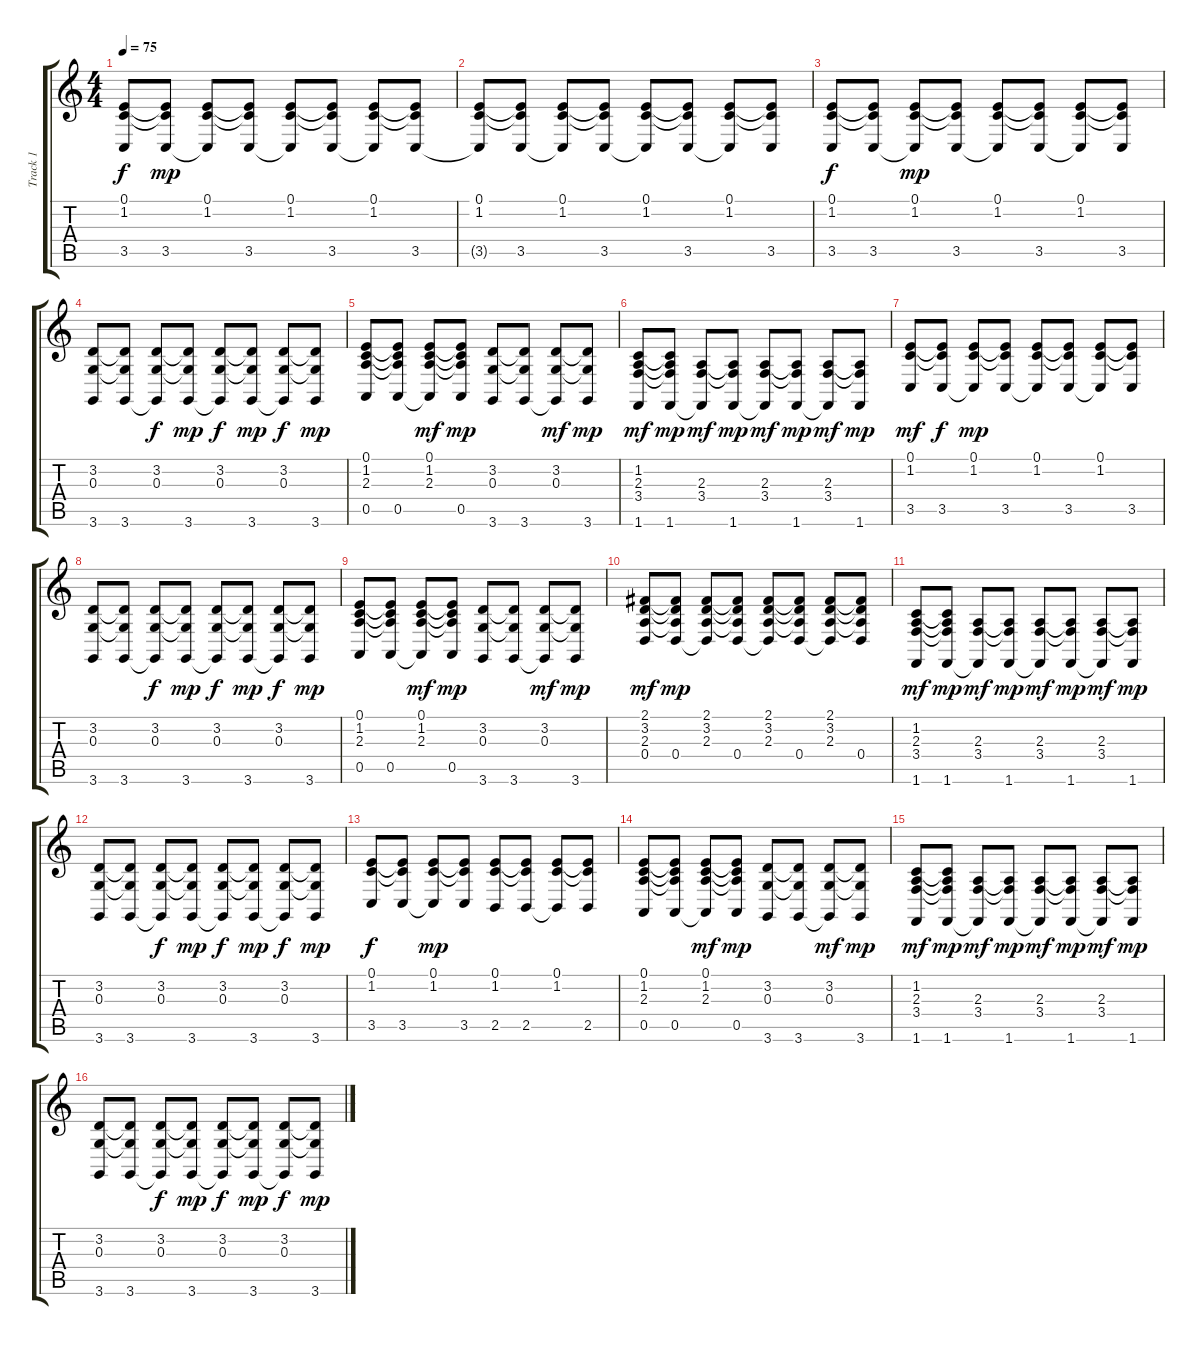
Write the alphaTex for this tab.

\track ("Track 1" "Track 1") {instrument acousticgrandpiano}
\staff {score tabs}
\tuning (E4 B3 G3 D3 A2 E2) {hide}
\ts (4 4)
\tempo 75
\clef g2
\ks c
(0.1 1.2 3.5).8{dy f instrument acousticgrandpiano} (0.1{t} 1.2{t} 3.5).8{dy mp} (0.1 1.2 3.5{t}).8 (0.1{t} 1.2{t} 3.5).8 (0.1 1.2 3.5{t}).8 (0.1{t} 1.2{t} 3.5).8 (0.1 1.2 3.5{t}).8 (0.1{t} 1.2{t} 3.5).8 |
(0.1 1.2 3.5{t}).8 (0.1{t} 1.2{t} 3.5).8 (0.1 1.2 3.5{t}).8 (0.1{t} 1.2{t} 3.5).8 (0.1 1.2 3.5{t}).8 (0.1{t} 1.2{t} 3.5).8 (0.1 1.2 3.5{t}).8 (0.1{t} 1.2{t} 3.5).8 |
(0.1 1.2 3.5).8{dy f} (0.1{t} 1.2{t} 3.5).8 (0.1 1.2 3.5{t}).8{dy mp} (0.1{t} 1.2{t} 3.5).8 (0.1 1.2 3.5{t}).8 (0.1{t} 1.2{t} 3.5).8 (0.1 1.2 3.5{t}).8 (0.1{t} 1.2{t} 3.5).8 |
(3.2 0.3 3.6).8 (3.2{t} 0.3{t} 3.6).8 (3.2 0.3 3.6{t}).8{dy f} (3.2{t} 0.3{t} 3.6).8{dy mp} (3.2 0.3 3.6{t}).8{dy f} (3.2{t} 0.3{t} 3.6).8{dy mp} (3.2 0.3 3.6{t}).8{dy f} (3.2{t} 0.3{t} 3.6).8{dy mp} |
(0.1 1.2 2.3 0.5).8 (0.1{t} 1.2{t} 2.3{t} 0.5).8 (0.1 1.2 2.3 0.5{t}).8{dy mf} (0.1{t} 1.2{t} 2.3{t} 0.5).8{dy mp} (3.2 0.3 3.6).8 (3.2{t} 0.3{t} 3.6).8 (3.2 0.3 3.6{t}).8{dy mf} (3.2{t} 0.3{t} 3.6).8{dy mp} |
(1.2 2.3 3.4 1.6).8{dy mf} (1.2{t} 2.3{t} 3.4{t} 1.6).8{dy mp} (2.3 3.4 1.6{t}).8{dy mf} (2.3{t} 3.4{t} 1.6).8{dy mp} (2.3 3.4 1.6{t}).8{dy mf} (2.3{t} 3.4{t} 1.6).8{dy mp} (2.3 3.4 1.6{t}).8{dy mf} (2.3{t} 3.4{t} 1.6).8{dy mp} |
(0.1 1.2 3.5).8{dy mf} (0.1{t} 1.2{t} 3.5).8{dy f} (0.1 1.2 3.5{t}).8{dy mp} (0.1{t} 1.2{t} 3.5).8 (0.1 1.2 3.5{t}).8 (0.1{t} 1.2{t} 3.5).8 (0.1 1.2 3.5{t}).8 (0.1{t} 1.2{t} 3.5).8 |
(3.2 0.3 3.6).8 (3.2{t} 0.3{t} 3.6).8 (3.2 0.3 3.6{t}).8{dy f} (3.2{t} 0.3{t} 3.6).8{dy mp} (3.2 0.3 3.6{t}).8{dy f} (3.2{t} 0.3{t} 3.6).8{dy mp} (3.2 0.3 3.6{t}).8{dy f} (3.2{t} 0.3{t} 3.6).8{dy mp} |
(0.1 1.2 2.3 0.5).8 (0.1{t} 1.2{t} 2.3{t} 0.5).8 (0.1 1.2 2.3 0.5{t}).8{dy mf} (0.1{t} 1.2{t} 2.3{t} 0.5).8{dy mp} (3.2 0.3 3.6).8 (3.2{t} 0.3{t} 3.6).8 (3.2 0.3 3.6{t}).8{dy mf} (3.2{t} 0.3{t} 3.6).8{dy mp} |
(2.1 3.2 2.3 0.4).8{dy mf} (2.1{t} 3.2{t} 2.3{t} 0.4).8{dy mp} (2.1 3.2 2.3 0.4{t}).8 (2.1{t} 3.2{t} 2.3{t} 0.4).8 (2.1 3.2 2.3 0.4{t}).8 (2.1{t} 3.2{t} 2.3{t} 0.4).8 (2.1 3.2 2.3 0.4{t}).8 (2.1{t} 3.2{t} 2.3{t} 0.4).8 |
(1.2 2.3 3.4 1.6).8{dy mf} (1.2{t} 2.3{t} 3.4{t} 1.6).8{dy mp} (2.3 3.4 1.6{t}).8{dy mf} (2.3{t} 3.4{t} 1.6).8{dy mp} (2.3 3.4 1.6{t}).8{dy mf} (2.3{t} 3.4{t} 1.6).8{dy mp} (2.3 3.4 1.6{t}).8{dy mf} (2.3{t} 3.4{t} 1.6).8{dy mp} |
(3.2 0.3 3.6).8 (3.2{t} 0.3{t} 3.6).8 (3.2 0.3 3.6{t}).8{dy f} (3.2{t} 0.3{t} 3.6).8{dy mp} (3.2 0.3 3.6{t}).8{dy f} (3.2{t} 0.3{t} 3.6).8{dy mp} (3.2 0.3 3.6{t}).8{dy f} (3.2{t} 0.3{t} 3.6).8{dy mp} |
(0.1 1.2 3.5).8{dy f} (0.1{t} 1.2{t} 3.5).8 (0.1 1.2 3.5{t}).8{dy mp} (0.1{t} 1.2{t} 3.5).8 (0.1 1.2 2.5).8 (0.1{t} 1.2{t} 2.5).8 (0.1 1.2 2.5{t}).8 (0.1{t} 1.2{t} 2.5).8 |
(0.1 1.2 2.3 0.5).8 (0.1{t} 1.2{t} 2.3{t} 0.5).8 (0.1 1.2 2.3 0.5{t}).8{dy mf} (0.1{t} 1.2{t} 2.3{t} 0.5).8{dy mp} (3.2 0.3 3.6).8 (3.2{t} 0.3{t} 3.6).8 (3.2 0.3 3.6{t}).8{dy mf} (3.2{t} 0.3{t} 3.6).8{dy mp} |
(1.2 2.3 3.4 1.6).8{dy mf} (1.2{t} 2.3{t} 3.4{t} 1.6).8{dy mp} (2.3 3.4 1.6{t}).8{dy mf} (2.3{t} 3.4{t} 1.6).8{dy mp} (2.3 3.4 1.6{t}).8{dy mf} (2.3{t} 3.4{t} 1.6).8{dy mp} (2.3 3.4 1.6{t}).8{dy mf} (2.3{t} 3.4{t} 1.6).8{dy mp} |
(3.2 0.3 3.6).8 (3.2{t} 0.3{t} 3.6).8 (3.2 0.3 3.6{t}).8{dy f} (3.2{t} 0.3{t} 3.6).8{dy mp} (3.2 0.3 3.6{t}).8{dy f} (3.2{t} 0.3{t} 3.6).8{dy mp} (3.2 0.3 3.6{t}).8{dy f} (3.2{t} 0.3{t} 3.6).8{dy mp}
